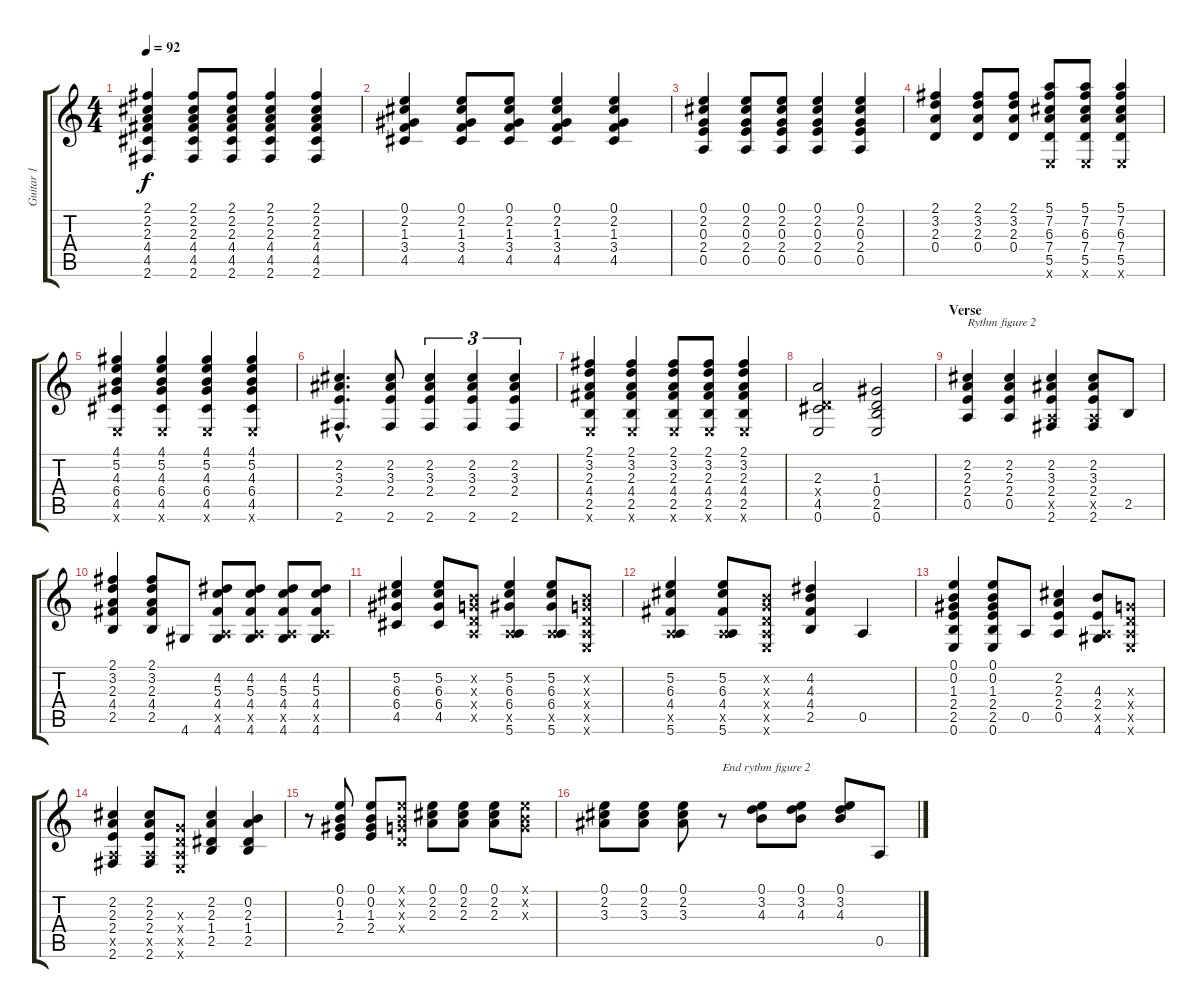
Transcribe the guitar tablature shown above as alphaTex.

\track ("Guitar 1" "Guitar 1") {instrument acousticguitarnylon}
\staff {score tabs}
\tuning (E4 B3 G3 D3 A2 E2) {hide}
\ts (4 4)
\tempo 92
\clef g2
\ks c
(2.1 2.2 2.3 4.4 4.5 2.6).4{dy f} (2.1 2.2 2.3 4.4 4.5 2.6).8 (2.1 2.2 2.3 4.4 4.5 2.6).8 (2.1 2.2 2.3 4.4 4.5 2.6).4 (2.1 2.2 2.3 4.4 4.5 2.6).4 |
(0.1 2.2 1.3 3.4 4.5).4 (0.1 2.2 1.3 3.4 4.5).8 (0.1 2.2 1.3 3.4 4.5).8 (0.1 2.2 1.3 3.4 4.5).4 (0.1 2.2 1.3 3.4 4.5).4 |
(0.1 2.2 0.3 2.4 0.5).4 (0.1 2.2 0.3 2.4 0.5).8 (0.1 2.2 0.3 2.4 0.5).8 (0.1 2.2 0.3 2.4 0.5).4 (0.1 2.2 0.3 2.4 0.5).4 |
(2.1 3.2 2.3 0.4).4 (2.1 3.2 2.3 0.4).8 (2.1 3.2 2.3 0.4).8 (5.1 7.2 6.3 7.4 5.5 0.6{x}).8 (5.1 7.2 6.3 7.4 5.5 0.6{x}).8 (5.1 7.2 6.3 7.4 5.5 0.6{x}).4 |
(4.1 5.2 4.3 6.4 4.5 0.6{x}).4 (4.1 5.2 4.3 6.4 4.5 0.6{x}).4 (4.1 5.2 4.3 6.4 4.5 0.6{x}).4 (4.1 5.2 4.3 6.4 4.5 0.6{x}).4 |
(2.2{hac} 3.3{hac} 2.4{hac} 2.6{hac}).4{d} (2.2 3.3 2.4 2.6).8 (2.2 3.3 2.4 2.6).4{tu (3 2)} (2.2 3.3 2.4 2.6).4{tu (3 2)} (2.2 3.3 2.4 2.6).4{tu (3 2)} |
(2.1 3.2 2.3 4.4 2.5 0.6{x}).4 (2.1 3.2 2.3 4.4 2.5 0.6{x}).4 (2.1 3.2 2.3 4.4 2.5 0.6{x}).8 (2.1 3.2 2.3 4.4 2.5 0.6{x}).8 (2.1 3.2 2.3 4.4 2.5 0.6{x}).4 |
(2.3 0.4{x} 4.5 0.6).2 (1.3 0.4 2.5 0.6).2 |
\section ("" "Verse")
(2.2 2.3 2.4 0.5).4{txt "Rythm figure 2"} (2.2 2.3 2.4 0.5).4 (2.2 3.3 2.4 0.5{x} 2.6).4 (2.2 3.3 2.4 0.5{x} 2.6).8 2.5.8 |
(2.1 3.2 2.3 4.4 2.5).4 (2.1 3.2 2.3 4.4 2.5).8 4.6.8 (4.2 5.3 4.4 0.5{x} 4.6).8 (4.2 5.3 4.4 0.5{x} 4.6).8 (4.2 5.3 4.4 0.5{x} 4.6).8 (4.2 5.3 4.4 0.5{x} 4.6).8 |
(5.2 6.3 6.4 4.5).4 (5.2 6.3 6.4 4.5).8 (0.2{x} 0.3{x} 0.4{x} 0.5{x}).8 (5.2 6.3 6.4 0.5{x} 5.6).4 (5.2 6.3 6.4 0.5{x} 5.6).8 (0.2{x} 0.3{x} 0.4{x} 0.5{x} 0.6{x}).8 |
(5.2 6.3 4.4 0.5{x} 5.6).4 (5.2 6.3 4.4 0.5{x} 5.6).8 (0.2{x} 0.3{x} 0.4{x} 0.5{x} 0.6{x}).8 (4.2 4.3 4.4 2.5).4 0.5.4 |
(0.1 0.2 1.3 2.4 2.5 0.6).4 (0.1 0.2 1.3 2.4 2.5 0.6).8 0.5.8 (2.2 2.3 2.4 0.5).4 (4.3 2.4 0.5{x} 4.6).8 (0.3{x} 0.4{x} 0.5{x} 0.6{x}).8 |
(2.2 2.3 2.4 0.5{x} 2.6).4 (2.2 2.3 2.4 0.5{x} 2.6).8 (0.3{x} 0.4{x} 0.5{x} 0.6{x}).8 (2.2 2.3 1.4 2.5).4 (0.2 2.3 1.4 2.5).4 |
r.8 (0.1 0.2 1.3 2.4).8 (0.1 0.2 1.3 2.4).8 (0.1{x} 0.2{x} 0.3{x} 0.4{x}).8 (0.1 2.2 2.3).8 (0.1 2.2 2.3).8 (0.1 2.2 2.3).8 (0.1{x} 0.2{x} 0.3{x}).8 |
(0.1 2.2 3.3).8 (0.1 2.2 3.3).8 (0.1 2.2 3.3).8 r.8{txt "End rythm figure 2"} (0.1 3.2 4.3).8 (0.1 3.2 4.3).8 (0.1 3.2 4.3).8 0.5.8
